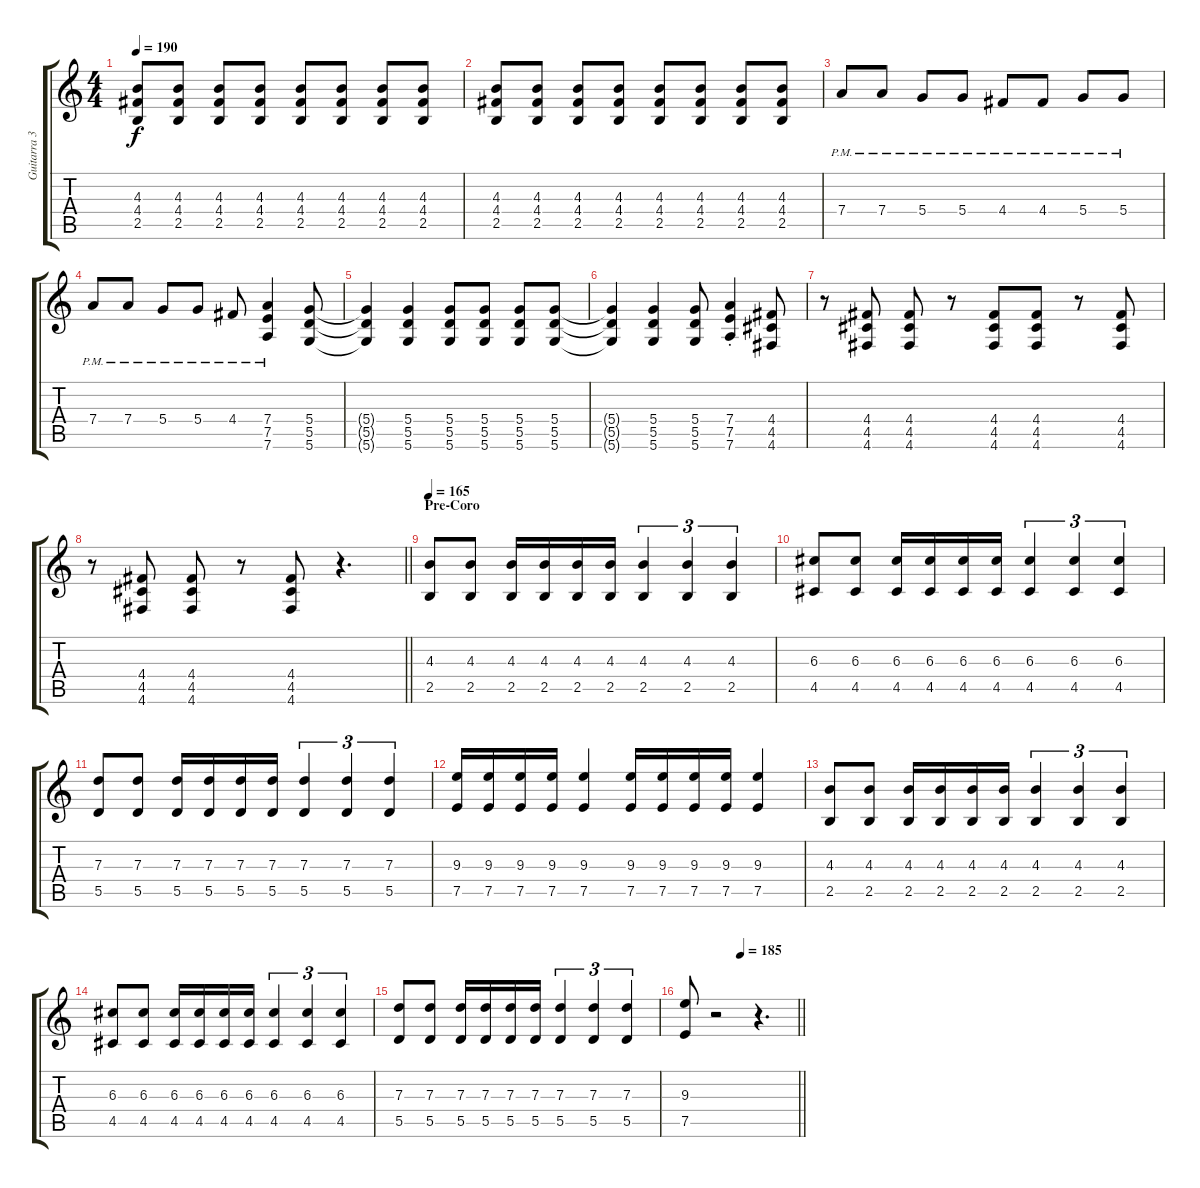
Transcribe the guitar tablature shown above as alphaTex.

\track ("Guitarra 3" "Guitarra 3") {instrument distortionguitar bank 255}
\staff {score tabs}
\tuning (E4 B3 G3 D3 A2 D2) {hide}
\ts (4 4)
\tempo 190
\clef g2
\ks c
(4.3 4.4 2.5).8{dy f} (4.3 4.4 2.5).8 (4.3 4.4 2.5).8 (4.3 4.4 2.5).8 (4.3 4.4 2.5).8 (4.3 4.4 2.5).8 (4.3 4.4 2.5).8 (4.3 4.4 2.5).8 |
(4.3 4.4 2.5).8 (4.3 4.4 2.5).8 (4.3 4.4 2.5).8 (4.3 4.4 2.5).8 (4.3 4.4 2.5).8 (4.3 4.4 2.5).8 (4.3 4.4 2.5).8 (4.3 4.4 2.5).8 |
7.4{pm}.8 7.4{pm}.8 5.4{pm}.8 5.4{pm}.8 4.4{pm}.8 4.4{pm}.8 5.4{pm}.8 5.4{pm}.8 |
7.4{pm}.8 7.4{pm}.8 5.4{pm}.8 5.4{pm}.8 4.4{pm}.8 (7.4{pm} 7.5 7.6).4 (5.4 5.5 5.6).8 |
(5.4{t} 5.5{t} 5.6{t}).4 (5.4 5.5 5.6).4 (5.4 5.5 5.6).8 (5.4 5.5 5.6).8 (5.4 5.5 5.6).8 (5.4 5.5 5.6).8 |
(5.4{t} 5.5{t} 5.6{t}).4 (5.4 5.5 5.6).4 (5.4 5.5 5.6).8 (7.4{st} 7.5{st} 7.6{st}).4 (4.4 4.5 4.6).8 |
r.8 (4.4 4.5 4.6).8 (4.4 4.5 4.6).8 r.8 (4.4 4.5 4.6).8 (4.4 4.5 4.6).8 r.8 (4.4 4.5 4.6).8 |
\barLineRight lightlight
r.8 (4.4 4.5 4.6).8 (4.4 4.5 4.6).8 r.8 (4.4 4.5 4.6).8 r.4{d} |
\section ("" "Pre-Coro")
\tempo 165
(4.3 2.5).8 (4.3 2.5).8 (4.3 2.5).16 (4.3 2.5).16 (4.3 2.5).16 (4.3 2.5).16 (4.3 2.5).4{tu (3 2)} (4.3 2.5).4{tu (3 2)} (4.3 2.5).4{tu (3 2)} |
(6.3 4.5).8 (6.3 4.5).8 (6.3 4.5).16 (6.3 4.5).16 (6.3 4.5).16 (6.3 4.5).16 (6.3 4.5).4{tu (3 2)} (6.3 4.5).4{tu (3 2)} (6.3 4.5).4{tu (3 2)} |
(7.3 5.5).8 (7.3 5.5).8 (7.3 5.5).16 (7.3 5.5).16 (7.3 5.5).16 (7.3 5.5).16 (7.3 5.5).4{tu (3 2)} (7.3 5.5).4{tu (3 2)} (7.3 5.5).4{tu (3 2)} |
(9.3 7.5).16 (9.3 7.5).16 (9.3 7.5).16 (9.3 7.5).16 (9.3 7.5).4 (9.3 7.5).16 (9.3 7.5).16 (9.3 7.5).16 (9.3 7.5).16 (9.3 7.5).4 |
(4.3 2.5).8 (4.3 2.5).8 (4.3 2.5).16 (4.3 2.5).16 (4.3 2.5).16 (4.3 2.5).16 (4.3 2.5).4{tu (3 2)} (4.3 2.5).4{tu (3 2)} (4.3 2.5).4{tu (3 2)} |
(6.3 4.5).8 (6.3 4.5).8 (6.3 4.5).16 (6.3 4.5).16 (6.3 4.5).16 (6.3 4.5).16 (6.3 4.5).4{tu (3 2)} (6.3 4.5).4{tu (3 2)} (6.3 4.5).4{tu (3 2)} |
(7.3 5.5).8 (7.3 5.5).8 (7.3 5.5).16 (7.3 5.5).16 (7.3 5.5).16 (7.3 5.5).16 (7.3 5.5).4{tu (3 2)} (7.3 5.5).4{tu (3 2)} (7.3 5.5).4{tu (3 2)} |
\tempo (185 0.5)
\barLineRight lightlight
(9.3 7.5).8 r.2 r.4{d}
